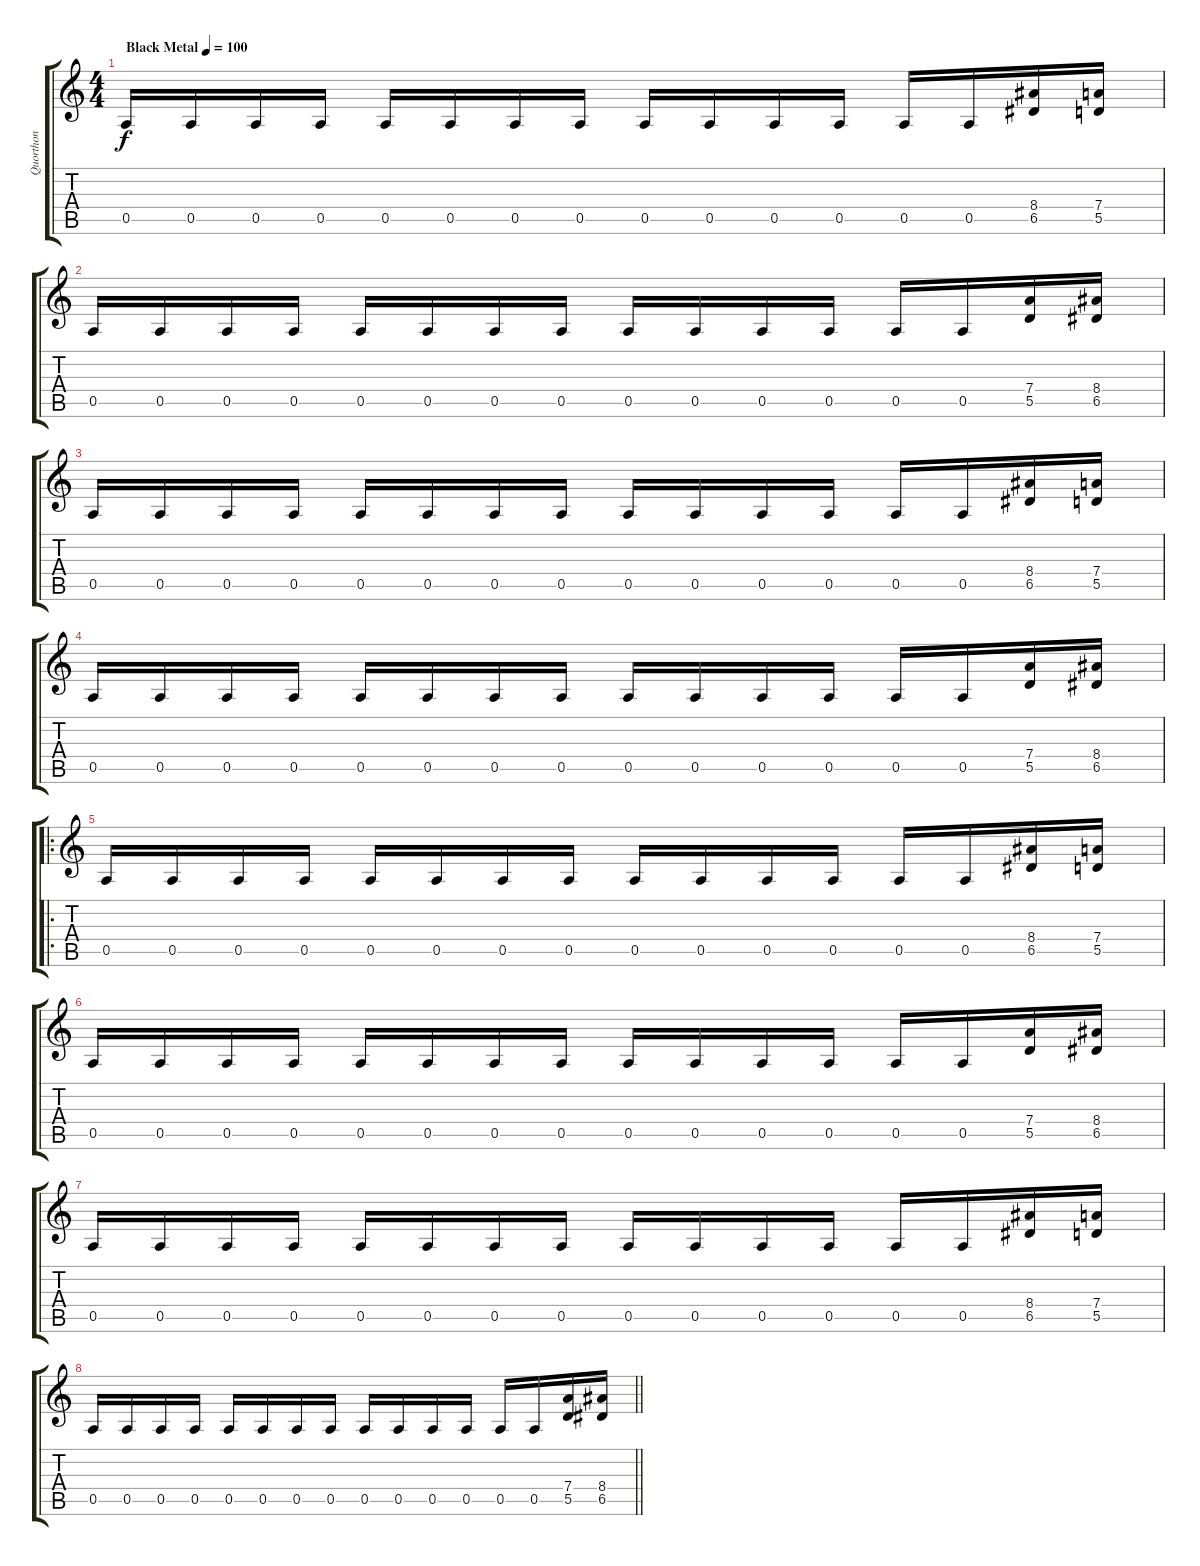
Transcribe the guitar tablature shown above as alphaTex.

\track ("Quorthon" "Quorthon") {instrument distortionguitar}
\staff {score tabs}
\tuning (E4 B3 G3 D3 A2 E2) {hide}
\ts (4 4)
\tempo (100 "Black Metal")
\clef g2
\ks c
0.5.16{dy f instrument distortionguitar} 0.5.16 0.5.16 0.5.16 0.5.16 0.5.16 0.5.16 0.5.16 0.5.16 0.5.16 0.5.16 0.5.16 0.5.16 0.5.16 (8.4 6.5).16 (7.4 5.5).16 |
0.5.16 0.5.16 0.5.16 0.5.16 0.5.16 0.5.16 0.5.16 0.5.16 0.5.16 0.5.16 0.5.16 0.5.16 0.5.16 0.5.16 (7.4 5.5).16 (8.4 6.5).16 |
0.5.16 0.5.16 0.5.16 0.5.16 0.5.16 0.5.16 0.5.16 0.5.16 0.5.16 0.5.16 0.5.16 0.5.16 0.5.16 0.5.16 (8.4 6.5).16 (7.4 5.5).16 |
0.5.16 0.5.16 0.5.16 0.5.16 0.5.16 0.5.16 0.5.16 0.5.16 0.5.16 0.5.16 0.5.16 0.5.16 0.5.16 0.5.16 (7.4 5.5).16 (8.4 6.5).16 |
\ro
0.5.16 0.5.16 0.5.16 0.5.16 0.5.16 0.5.16 0.5.16 0.5.16 0.5.16 0.5.16 0.5.16 0.5.16 0.5.16 0.5.16 (8.4 6.5).16 (7.4 5.5).16 |
0.5.16 0.5.16 0.5.16 0.5.16 0.5.16 0.5.16 0.5.16 0.5.16 0.5.16 0.5.16 0.5.16 0.5.16 0.5.16 0.5.16 (7.4 5.5).16 (8.4 6.5).16 |
0.5.16 0.5.16 0.5.16 0.5.16 0.5.16 0.5.16 0.5.16 0.5.16 0.5.16 0.5.16 0.5.16 0.5.16 0.5.16 0.5.16 (8.4 6.5).16 (7.4 5.5).16 |
\barLineRight lightlight
0.5.16 0.5.16 0.5.16 0.5.16 0.5.16 0.5.16 0.5.16 0.5.16 0.5.16 0.5.16 0.5.16 0.5.16 0.5.16 0.5.16 (7.4 5.5).16 (8.4 6.5).16
